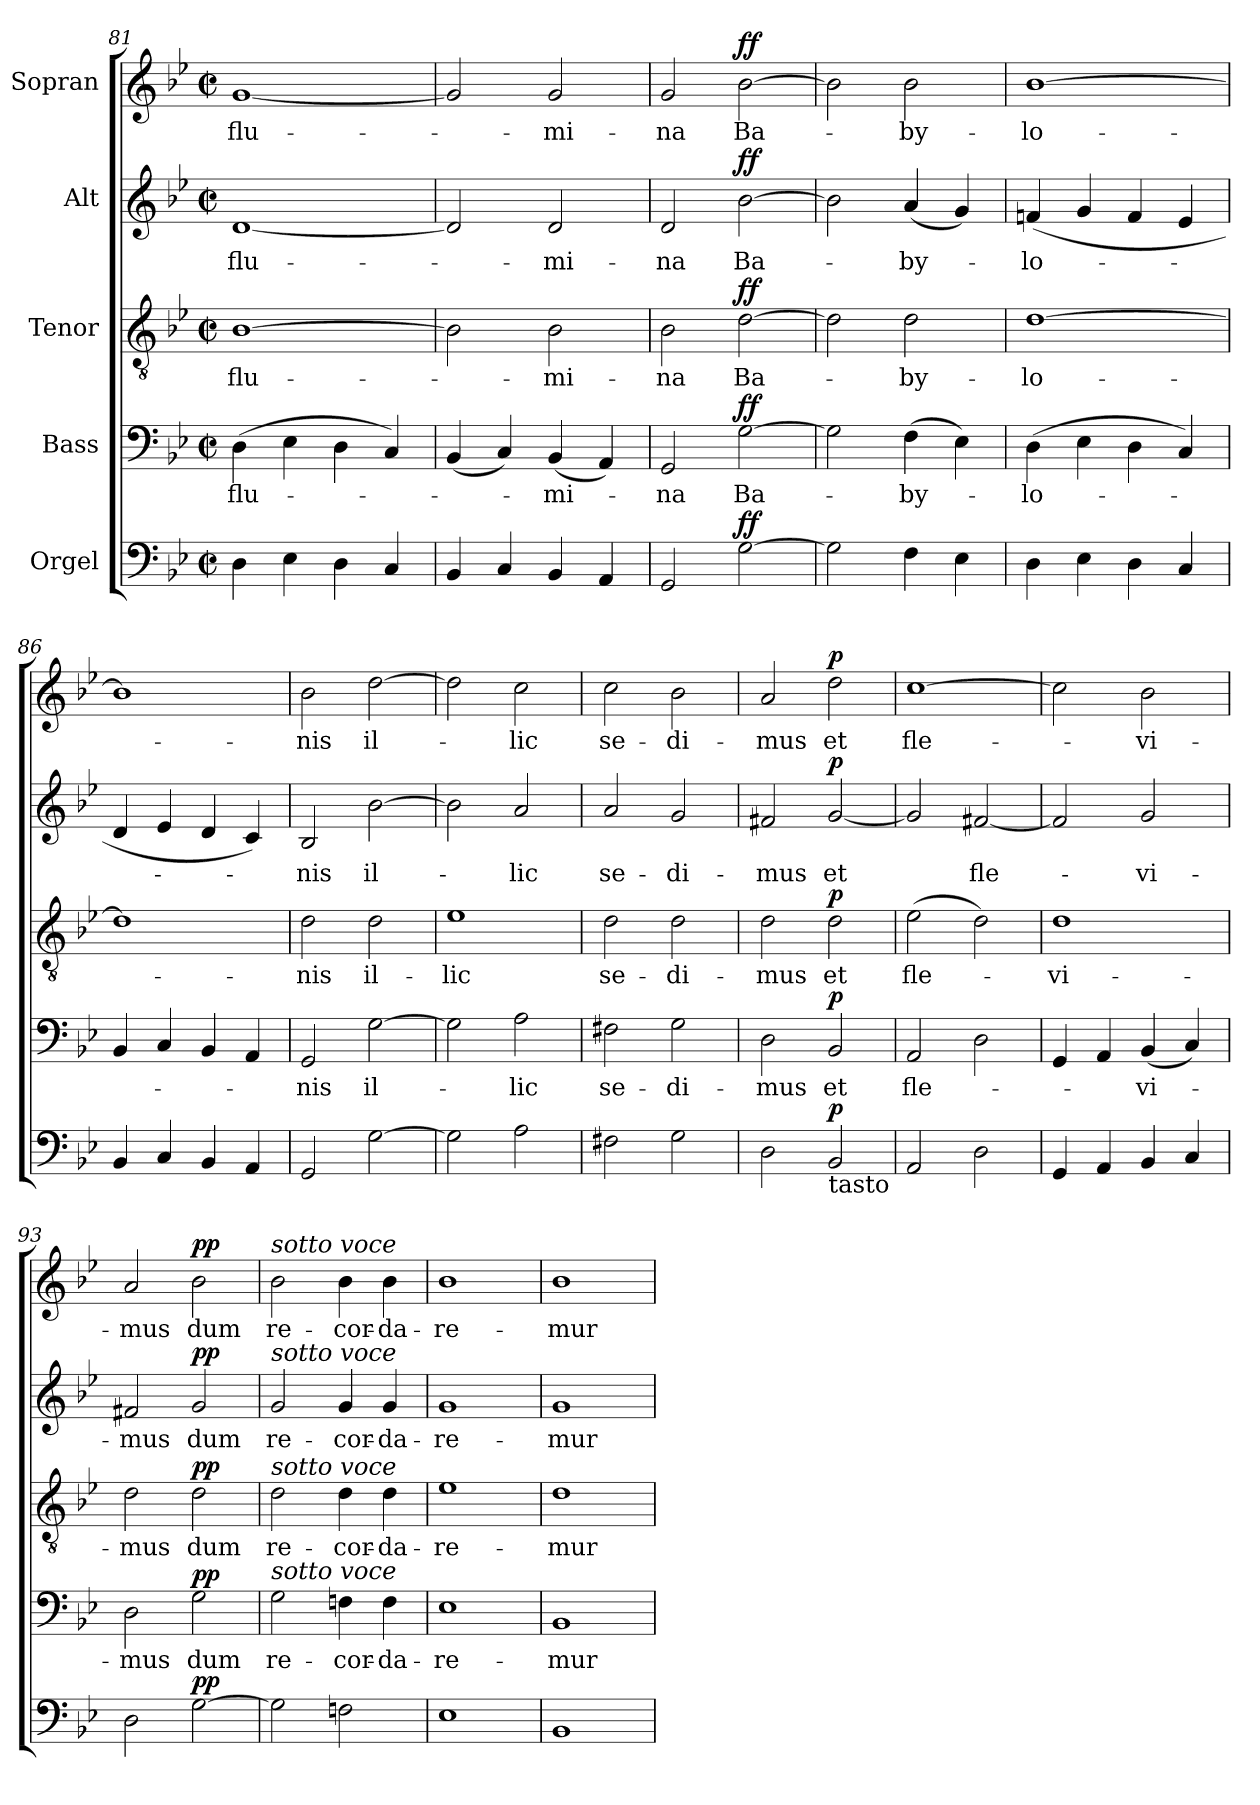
**kern	**dynam	**kern	**text	**dynam	**kern	**text	**dynam	**kern	**text	**dynam	**kern	**text	**dynam
*part5	*part5	*part4	*part4	*part4	*part3	*part3	*part3	*part2	*part2	*part2	*part1	*part1	*part1
*staff5	*staff5	*staff4	*staff4	*staff4	*staff3	*staff3	*staff3	*staff2	*staff2	*staff2	*staff1	*staff1	*staff1
*I"Orgel	*	*I"Bass	*	*	*I"Tenor	*	*	*I"Alt	*	*	*I"Sopran	*	*
!!LO:PB:g=z
*clefF4	*	*clefF4	*	*	*clefGv2	*	*	*clefG2	*	*	*clefG2	*	*
*k[b-e-]	*	*k[b-e-]	*	*	*k[b-e-]	*	*	*k[b-e-]	*	*	*k[b-e-]	*	*
*M2/2	*	*M2/2	*	*	*M2/2	*	*	*M2/2	*	*	*M2/2	*	*
*met(c|)	*	*met(c|)	*	*	*met(c|)	*	*	*met(c|)	*	*	*met(c|)	*	*
=81	=81	=81	=81	=81	=81	=81	=81	=81	=81	=81	=81	=81	=81
4D\	.	(4D\	flu-	.	[1B-	flu-	.	[1d	flu-	.	[1g	flu-	.
4E-\	.	4E-\	.	.	.	.	.	.	.	.	.	.	.
4D\	.	4D\	.	.	.	.	.	.	.	.	.	.	.
4C/	.	4C/)	.	.	.	.	.	.	.	.	.	.	.
=82	=82	=82	=82	=82	=82	=82	=82	=82	=82	=82	=82	=82	=82
4BB-/	.	(4BB-/	.	.	2B-\]	.	.	2d/]	.	.	2g/]	.	.
4C/	.	4C/)	.	.	.	.	.	.	.	.	.	.	.
4BB-/	.	(4BB-/	-mi-	.	2B-\	-mi-	.	2d/	-mi-	.	2g/	-mi-	.
4AA/	.	4AA/)	.	.	.	.	.	.	.	.	.	.	.
=83	=83	=83	=83	=83	=83	=83	=83	=83	=83	=83	=83	=83	=83
2GG/	.	2GG/	-na	.	2B-\	-na	.	2d/	-na	.	2g/	-na	.
!	!LO:DY:a	!	!	!LO:DY:a	!	!	!LO:DY:a	!	!	!LO:DY:a	!	!	!LO:DY:a
[2G\	ff	[2G\	Ba-	ff	[2d\	Ba-	ff	[2b-\	Ba-	ff	[2b-\	Ba-	ff
=84	=84	=84	=84	=84	=84	=84	=84	=84	=84	=84	=84	=84	=84
2G\]	.	2G\]	.	.	2d\]	.	.	2b-\]	.	.	2b-\]	.	.
4F\	.	(>4F\	-by-	.	2d\	-by-	.	(4a/	-by-	.	2b-\	-by-	.
4E-\	.	4E-\)	.	.	.	.	.	4g/)	.	.	.	.	.
=85	=85	=85	=85	=85	=85	=85	=85	=85	=85	=85	=85	=85	=85
4D\	.	(4D\	-lo-	.	[1d	-lo-	.	(4fn/	-lo-	.	[1b-	-lo-	.
4E-\	.	4E-\	.	.	.	.	.	4g/	.	.	.	.	.
4D\	.	4D\	.	.	.	.	.	4f/	.	.	.	.	.
4C/	.	4C/)	.	.	.	.	.	4e-/	.	.	.	.	.
=86	=86	=86	=86	=86	=86	=86	=86	=86	=86	=86	=86	=86	=86
4BB-/	.	4BB-/	.	.	1d]	.	.	4d/	.	.	1b-]	.	.
4C/	.	4C/	.	.	.	.	.	4e-/	.	.	.	.	.
4BB-/	.	4BB-/	.	.	.	.	.	4d/	.	.	.	.	.
4AA/	.	4AA/	.	.	.	.	.	4c/)	.	.	.	.	.
=87	=87	=87	=87	=87	=87	=87	=87	=87	=87	=87	=87	=87	=87
2GG/	.	2GG/	-nis	.	2d\	-nis	.	2B-/	-nis	.	2b-\	-nis	.
[2G\	.	[2G\	il-	.	2d\	il-	.	[2b-\	il-	.	[2dd\	il-	.
=88	=88	=88	=88	=88	=88	=88	=88	=88	=88	=88	=88	=88	=88
2G\]	.	2G\]	.	.	1e-	-lic	.	2b-\]	.	.	2dd\]	.	.
2A\	.	2A\	-lic	.	.	.	.	2a/	-lic	.	2cc\	-lic	.
!!LO:LB:g=z
=89	=89	=89	=89	=89	=89	=89	=89	=89	=89	=89	=89	=89	=89
2F#X\	.	2F#X\	se-	.	2d\	se-	.	2a/	se-	.	2cc\	se-	.
2G\	.	2G\	-di-	.	2d\	-di-	.	2g/	-di-	.	2b-\	-di-	.
=90	=90	=90	=90	=90	=90	=90	=90	=90	=90	=90	=90	=90	=90
2D\	.	2D\	-mus	.	2d\	-mus	.	2f#X/	-mus	.	2a/	-mus	.
!LO:TX:b:t=tasto	!	!	!	!	!	!	!	!	!	!	!	!	!
!	!LO:DY:a	!	!	!LO:DY:a	!	!	!LO:DY:a	!	!	!LO:DY:a	!	!	!LO:DY:a
2BB-/	p	2BB-/	et	p	2d\	et	p	[2g/	et	p	2dd\	et	p
=91	=91	=91	=91	=91	=91	=91	=91	=91	=91	=91	=91	=91	=91
2AA/	.	2AA/	fle-	.	(>2e-\	fle-	.	2g/]	.	.	[1cc	fle-	.
2D\	.	2D\	.	.	2d\)	.	.	[2f#X/	fle-	.	.	.	.
=92	=92	=92	=92	=92	=92	=92	=92	=92	=92	=92	=92	=92	=92
4GG/	.	4GG/	.	.	1d	-vi-	.	2f#/]	.	.	2cc\]	.	.
4AA/	.	4AA/	.	.	.	.	.	.	.	.	.	.	.
4BB-/	.	(4BB-/	-vi-	.	.	.	.	2g/	-vi-	.	2b-\	-vi-	.
4C/	.	4C/)	.	.	.	.	.	.	.	.	.	.	.
=93	=93	=93	=93	=93	=93	=93	=93	=93	=93	=93	=93	=93	=93
2D\	.	2D\	-mus	.	2d\	-mus	.	2f#X/	-mus	.	2a/	-mus	.
!	!LO:DY:a	!	!	!LO:DY:a	!	!	!LO:DY:a	!	!	!LO:DY:a	!	!	!LO:DY:a
[2G\	pp	2G\	dum	pp	2d\	dum	pp	2g/	dum	pp	2b-\	dum	pp
=94	=94	=94	=94	=94	=94	=94	=94	=94	=94	=94	=94	=94	=94
!	!	!	!	!	!	!	!	!	!	!	!LO:TX:a:i:t=sotto voce	!	!
!	!	!	!	!	!	!	!	!LO:TX:a:i:t=sotto voce	!	!	!	!	!
!	!	!	!	!	!LO:TX:a:i:t=sotto voce	!	!	!	!	!	!	!	!
!	!	!LO:TX:a:i:t=sotto voce	!	!	!	!	!	!	!	!	!	!	!
2G\]	.	2G\	re-	.	2d\	re-	.	2g/	re-	.	2b-\	re-	.
2Fn\	.	4Fn\	-cor-	.	4d\	-cor-	.	4g/	-cor-	.	4b-\	-cor-	.
.	.	4F\	-da-	.	4d\	-da-	.	4g/	-da-	.	4b-\	-da-	.
=95	=95	=95	=95	=95	=95	=95	=95	=95	=95	=95	=95	=95	=95
1E-	.	1E-	-re-	.	1e-	-re-	.	1g	-re-	.	1b-	-re-	.
=96	=96	=96	=96	=96	=96	=96	=96	=96	=96	=96	=96	=96	=96
1BB-	.	1BB-	-mur	.	1d	-mur	.	1g	-mur	.	1b-	-mur	.
=	=	=	=	=	=	=	=	=	=	=	=	=	=
*-	*-	*-	*-	*-	*-	*-	*-	*-	*-	*-	*-	*-	*-
